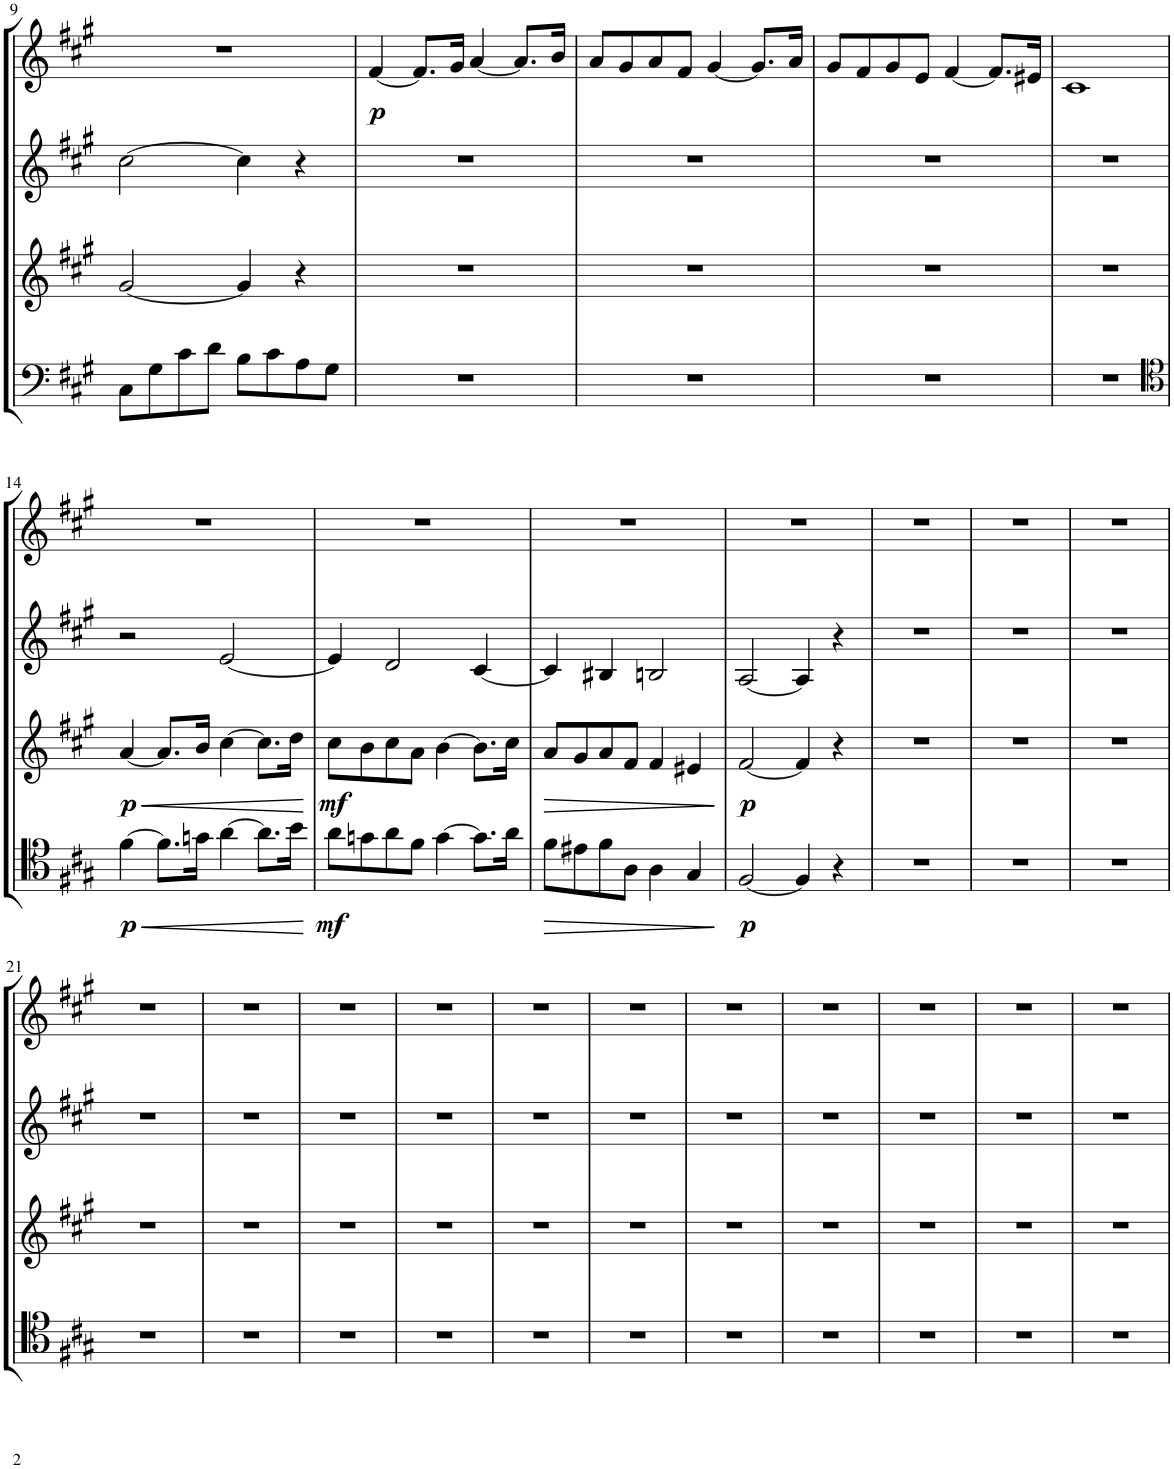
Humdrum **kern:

**kern	**dynam	**kern	**dynam	**kern	**kern	**dynam
*part4	*part4	*part3	*part3	*part2	*part1	*part1
*staff4	*staff4	*staff3	*staff3	*staff2	*staff1	*staff1
*I"Bassoon	*	*I"Bb Clarinet	*	*I"Oboe	*I"Flute	*
*I'Bsn	*	*I'Cl	*	*I'Ob	*I'Fl	*
!!LO:PB:g=z
*clefF4	*	*clefG2	*	*clefG2	*clefG2	*
*	*	*ITrd1c2	*	*	*	*
*k[f#c#g#]	*	*k[f#c#g#]	*	*k[f#c#g#]	*k[f#c#g#]	*
*M4/4	*	*M4/4	*	*M4/4	*M4/4	*
*met(c)	*	*met(c)	*	*met(c)	*met(c)	*
=9	=9	=9	=9	=9	=9	=9
8C#\L	.	[2g#/	.	[2cc#\	1r	.
8G#\	.	.	.	.	.	.
8c#\	.	.	.	.	.	.
8d\J	.	.	.	.	.	.
8B\L	.	4g#/]	.	4cc#\]	.	.
8c#\	.	.	.	.	.	.
8A\	.	4r	.	4r	.	.
8G#\J	.	.	.	.	.	.
=10	=10	=10	=10	=10	=10	=10
!	!	!	!	!	!	!LO:DY:b
1r	.	1r	.	1r	[4f#/	p
.	.	.	.	.	8.f#/L]	.
.	.	.	.	.	16g#/Jk	.
.	.	.	.	.	[4a/	.
.	.	.	.	.	8.a/L]	.
.	.	.	.	.	16b/Jk	.
=11	=11	=11	=11	=11	=11	=11
1r	.	1r	.	1r	8a/L	.
.	.	.	.	.	8g#/	.
.	.	.	.	.	8a/	.
.	.	.	.	.	8f#/J	.
.	.	.	.	.	[4g#/	.
.	.	.	.	.	8.g#/L]	.
.	.	.	.	.	16a/Jk	.
=12	=12	=12	=12	=12	=12	=12
1r	.	1r	.	1r	8g#/L	.
.	.	.	.	.	8f#/	.
.	.	.	.	.	8g#/	.
.	.	.	.	.	8e/J	.
.	.	.	.	.	[4f#/	.
.	.	.	.	.	8.f#/L]	.
.	.	.	.	.	16e#X/Jk	.
=13	=13	=13	=13	=13	=13	=13
1r	.	1r	.	1r	1c#	.
!!LO:LB:g=z
=14	=14	=14	=14	=14	=14	=14
*clefC4	*	*	*	*	*	*
!	!LO:HP:b	!	!LO:HP:b	!	!	!
!	!LO:DY:n=1:b	!	!LO:DY:n=1:b	!	!	!
[4f#\	< p	[4a/	< p	2r	1r	.
8.f#\L]	.	8.a/L]	.	.	.	.
16gn\Jk	.	16b/Jk	.	.	.	.
[4a\	.	[4cc#\	.	[2e/	.	.
8.a\L]	.	8.cc#\L]	.	.	.	.
16b\Jk	.	16dd\Jk	.	.	.	.
.	[	.	[	.	.	.
=15	=15	=15	=15	=15	=15	=15
!	!LO:DY:b	!	!LO:DY:b	!	!	!
8a\L	mf	8cc#\L	mf	4e/]	1r	.
8gn\	.	8b\	.	.	.	.
8a\	.	8cc#\	.	2d/	.	.
8f#\J	.	8a\J	.	.	.	.
[4g\	.	[4b\	.	.	.	.
8.g\L]	.	8.b\L]	.	[4c#/	.	.
16a\Jk	.	16cc#\Jk	.	.	.	.
=16	=16	=16	=16	=16	=16	=16
!	!LO:HP:b	!	!LO:HP:b	!	!	!
8f#\L	>	8a/L	>	4c#/]	1r	.
8e#X\	.	8g#/	.	.	.	.
8f#\	.	8a/	.	4B#X/	.	.
8A\J	.	8f#/J	.	.	.	.
4A\	.	4f#/	.	2Bn/	.	.
4G#/	.	4e#X/	.	.	.	.
.	]	.	]	.	.	.
=17	=17	=17	=17	=17	=17	=17
!	!LO:DY:b	!	!LO:DY:b	!	!	!
[2F#/	p	[2f#/	p	[2A/	1r	.
4F#/]	.	4f#/]	.	4A/]	.	.
4r	.	4r	.	4r	.	.
=18	=18	=18	=18	=18	=18	=18
1r	.	1r	.	1r	1r	.
=19	=19	=19	=19	=19	=19	=19
1r	.	1r	.	1r	1r	.
=20	=20	=20	=20	=20	=20	=20
1r	.	1r	.	1r	1r	.
!!LO:LB:g=z
=21	=21	=21	=21	=21	=21	=21
1r	.	1r	.	1r	1r	.
=22	=22	=22	=22	=22	=22	=22
1r	.	1r	.	1r	1r	.
=23	=23	=23	=23	=23	=23	=23
1r	.	1r	.	1r	1r	.
=24	=24	=24	=24	=24	=24	=24
1r	.	1r	.	1r	1r	.
=25	=25	=25	=25	=25	=25	=25
1r	.	1r	.	1r	1r	.
=26	=26	=26	=26	=26	=26	=26
1r	.	1r	.	1r	1r	.
=27	=27	=27	=27	=27	=27	=27
1r	.	1r	.	1r	1r	.
=28	=28	=28	=28	=28	=28	=28
1r	.	1r	.	1r	1r	.
=29	=29	=29	=29	=29	=29	=29
1r	.	1r	.	1r	1r	.
=30	=30	=30	=30	=30	=30	=30
1r	.	1r	.	1r	1r	.
=31	=31	=31	=31	=31	=31	=31
1r	.	1r	.	1r	1r	.
=	=	=	=	=	=	=
*-	*-	*-	*-	*-	*-	*-
